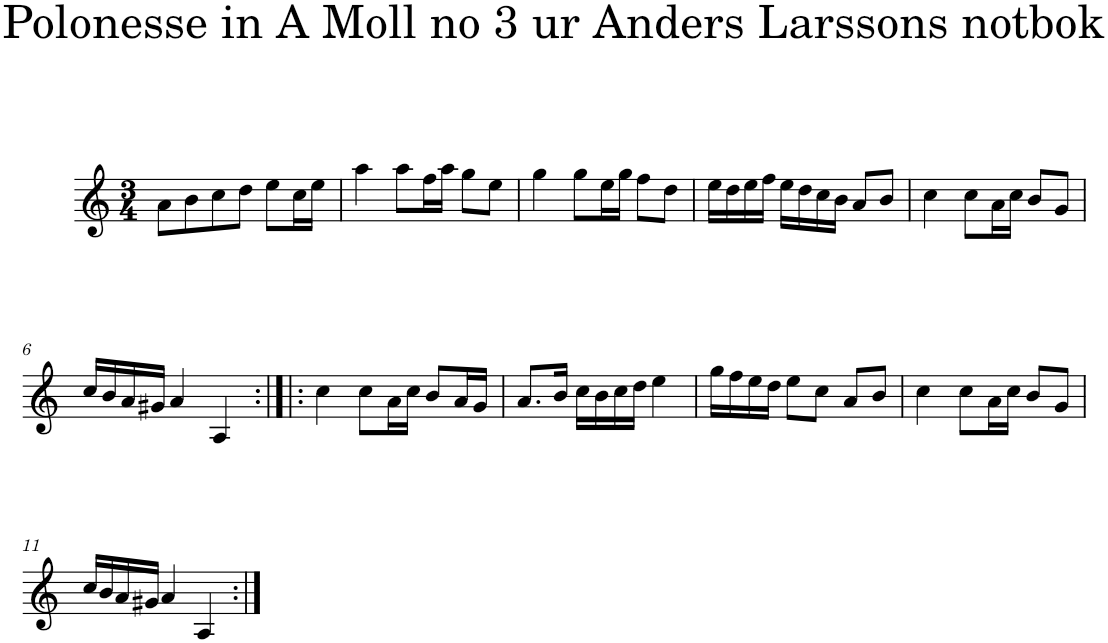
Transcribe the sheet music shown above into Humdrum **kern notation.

**kern
*part1
*staff1
*I"Piano
*I'Pno
*clefG2
*k[]
*M3/4
=1
8a\L
8b\
8cc\
8dd\J
8ee\L
16cc\L
16ee\JJ
=2
4aa\
8aa\L
16ff\L
16aa\JJ
8gg\L
8ee\J
=3
4gg\
8gg\L
16ee\L
16gg\JJ
8ff\L
8dd\J
=4
16ee\LL
16dd\
16ee\
16ff\JJ
16ee\LL
16dd\
16cc\
16b\JJ
8a/L
8b/J
=5
4cc\
8cc\L
16a\L
16cc\JJ
8b/L
8g/J
!!LO:LB:g=z
=6
16cc/LL
16b/
16a/
16g#X/JJ
4a/
4A/
=7:|!|:
4cc\
8cc\L
16a\L
16cc\JJ
8b/L
16a/L
16g/JJ
=8
8.a/L
16b/Jk
16cc\LL
16b\
16cc\
16dd\JJ
4ee\
=9
16gg\LL
16ff\
16ee\
16dd\JJ
8ee\L
8cc\J
8a/L
8b/J
=10
4cc\
8cc\L
16a\L
16cc\JJ
8b/L
8g/J
!!LO:LB:g=z
=11
16cc/LL
16b/
16a/
16g#X/JJ
4a/
4A/
=:|!
*-
